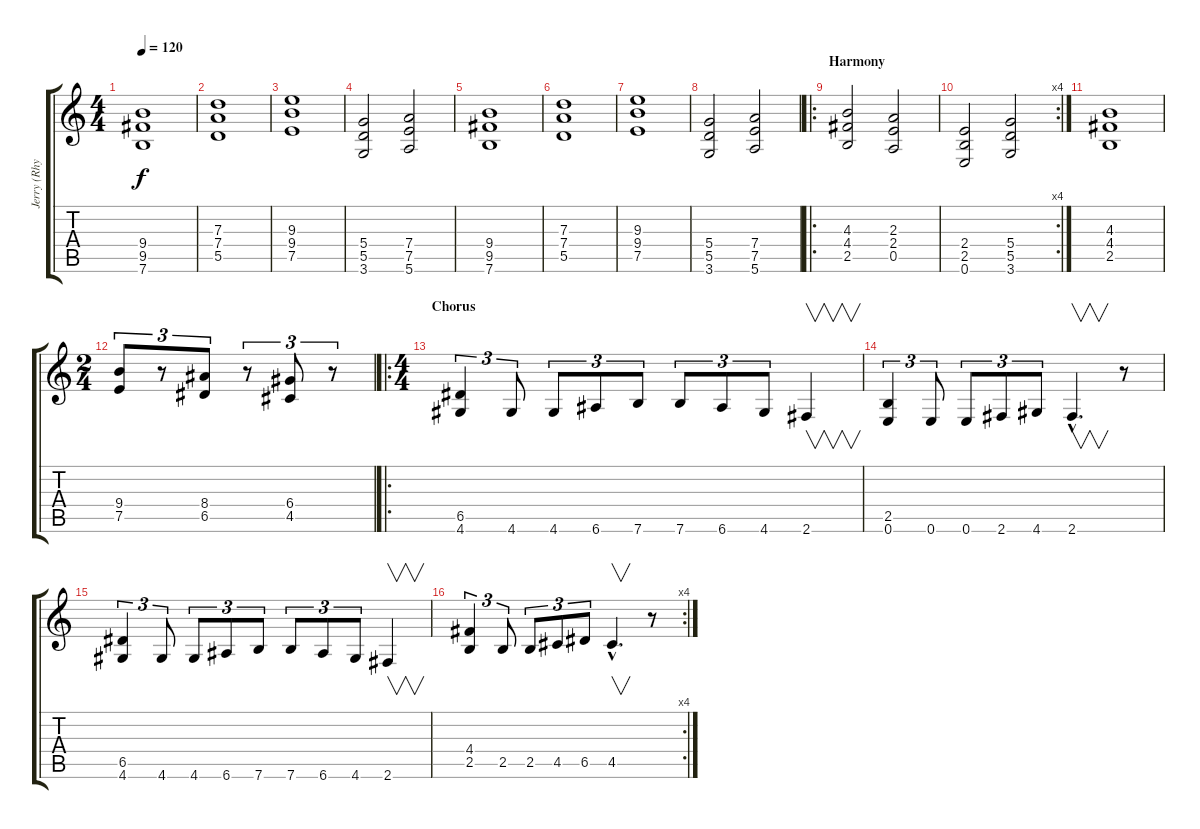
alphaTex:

\track ("Jerry (Rhythm)" "Jerry (Rhy") {instrument distortionguitar}
\staff {score tabs}
\tuning (E4 B3 G3 D3 A2 E2) {hide}
\ts (4 4)
\tempo 120
\clef g2
\ks c
(9.4 9.5 7.6).1{dy f} |
(7.3 7.4 5.5).1 |
(9.3 9.4 7.5).1 |
(5.4 5.5 3.6).2 (7.4 7.5 5.6).2 |
(9.4 9.5 7.6).1 |
(7.3 7.4 5.5).1 |
(9.3 9.4 7.5).1 |
(5.4 5.5 3.6).2 (7.4 7.5 5.6).2 |
\ro
\section ("" "Harmony")
(4.3 4.4 2.5).2 (2.3 2.4 0.5).2 |
\rc 4
(2.4 2.5 0.6).2 (5.4 5.5 3.6).2 |
(4.3 4.4 2.5).1 |
\ts (2 4)
(9.4 7.5).8{tu (3 2)} r.8{tu (3 2)} (8.4 6.5).8{tu (3 2)} r.8{tu (3 2)} (6.4 4.5).8{tu (3 2)} r.8{tu (3 2)} |
\ro
\ts (4 4)
\section ("" "Chorus")
(6.5 4.6).4{tu (3 2)} 4.6.8{tu (3 2)} 4.6.8{tu (3 2)} 6.6.8{tu (3 2)} 7.6.8{tu (3 2)} 7.6.8{tu (3 2)} 6.6.8{tu (3 2)} 4.6.8{tu (3 2)} 2.6.4{v} |
(2.5 0.6).4{tu (3 2)} 0.6.8{tu (3 2)} 0.6.8{tu (3 2)} 2.6.8{tu (3 2)} 4.6.8{tu (3 2)} 2.6{hac}.4{v d} r.8 |
(6.5 4.6).4{tu (3 2)} 4.6.8{tu (3 2)} 4.6.8{tu (3 2)} 6.6.8{tu (3 2)} 7.6.8{tu (3 2)} 7.6.8{tu (3 2)} 6.6.8{tu (3 2)} 4.6.8{tu (3 2)} 2.6.4{v} |
\rc 4
(4.4 2.5).4{tu (3 2)} 2.5.8{tu (3 2)} 2.5.8{tu (3 2)} 4.5.8{tu (3 2)} 6.5.8{tu (3 2)} 4.5{hac}.4{v d} r.8
